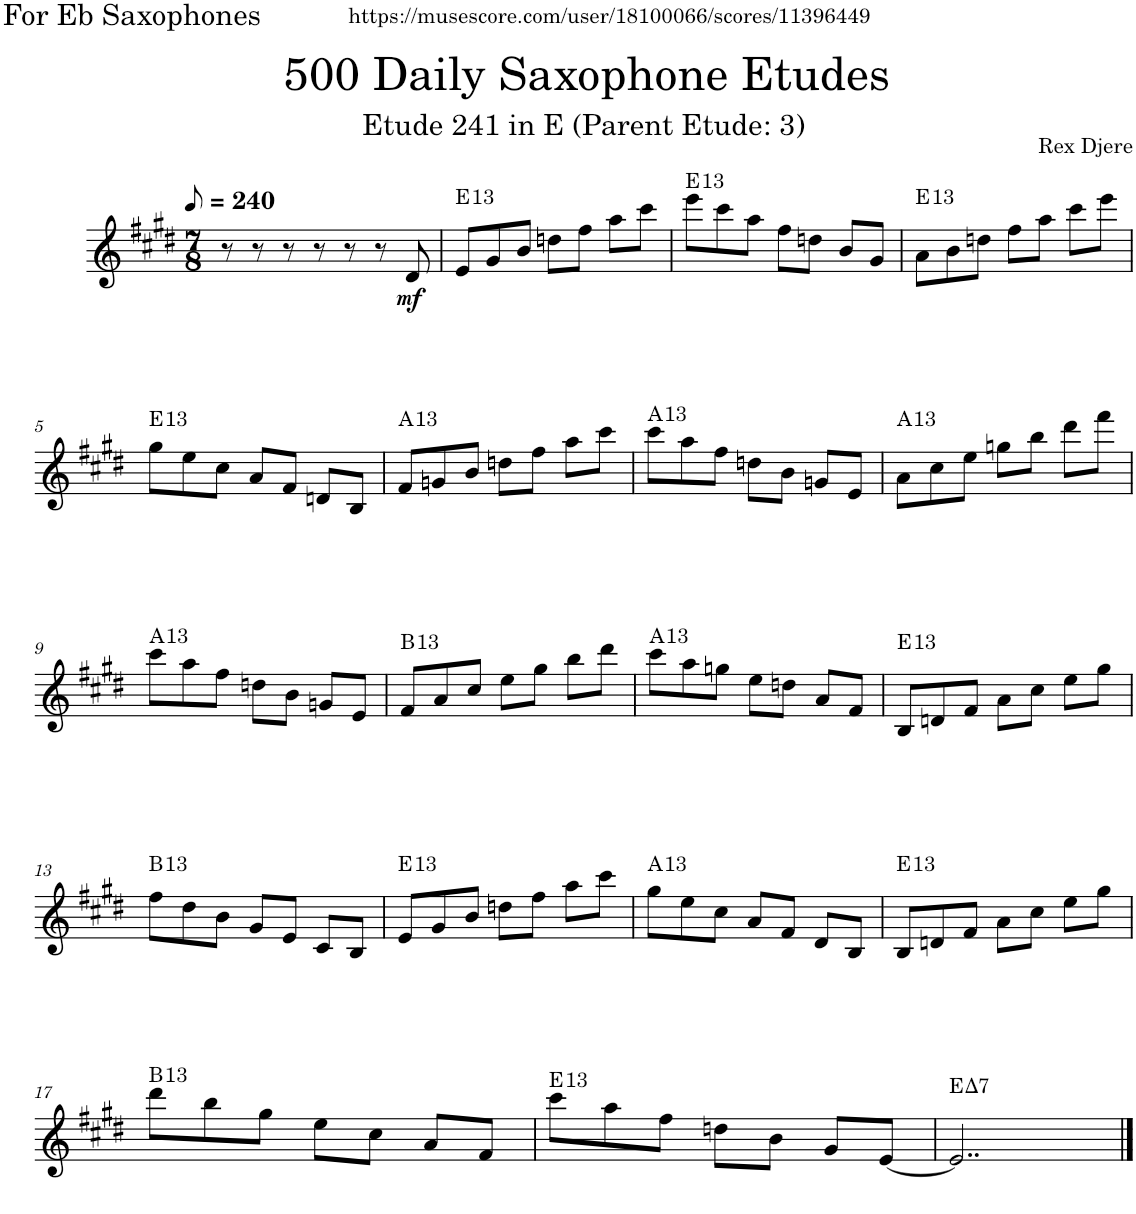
**kern	**dynam	**harte
*part1	*part1	*part1
*staff1	*staff1	*
*I"Alto Saxophone	*	*
*I'A. Sax.	*	*
*clefG2	*	*
*Trd5c9	*	*
*k[f#c#g#d#]	*	*
*M7/8	*	*
*MM120	*	*
=1	=1	=1
8r	.	.
8r	.	.
8r	.	.
8r	.	.
8r	.	.
8r	.	.
!	!LO:DY:b	!
8d#/	mf	.
=2	=2	=2
!	!	!LO:H:kt=13
8e/L	.	E:9(11,13)
8g#/	.	.
8b/J	.	.
8ddn\L	.	.
8ff#\J	.	.
8aa\L	.	.
8ccc#\J	.	.
=3	=3	=3
!	!	!LO:H:kt=13
8eee\L	.	E:9(11,13)
8ccc#\	.	.
8aa\J	.	.
8ff#\L	.	.
8ddn\J	.	.
8b/L	.	.
8g#/J	.	.
=4	=4	=4
!	!	!LO:H:kt=13
8a\L	.	E:9(11,13)
8b\	.	.
8ddn\J	.	.
8ff#\L	.	.
8aa\J	.	.
8ccc#\L	.	.
8eee\J	.	.
!!LO:LB:g=z
=5	=5	=5
!	!	!LO:H:kt=13
8gg#\L	.	E:9(11,13)
8ee\	.	.
8cc#\J	.	.
8a/L	.	.
8f#/J	.	.
8dn/L	.	.
8B/J	.	.
=6	=6	=6
!	!	!LO:H:kt=13
8f#/L	.	A:9(11,13)
8gn/	.	.
8b/J	.	.
8ddn\L	.	.
8ff#\J	.	.
8aa\L	.	.
8ccc#\J	.	.
=7	=7	=7
!	!	!LO:H:kt=13
8ccc#\L	.	A:9(11,13)
8aa\	.	.
8ff#\J	.	.
8ddn\L	.	.
8b\J	.	.
8gn/L	.	.
8e/J	.	.
=8	=8	=8
!	!	!LO:H:kt=13
8a\L	.	A:9(11,13)
8cc#\	.	.
8ee\J	.	.
8ggn\L	.	.
8bb\J	.	.
8ddd#\L	.	.
8fff#\J	.	.
!!LO:LB:g=z
=9	=9	=9
!	!	!LO:H:kt=13
8ccc#\L	.	A:9(11,13)
8aa\	.	.
8ff#\J	.	.
8ddn\L	.	.
8b\J	.	.
8gn/L	.	.
8e/J	.	.
=10	=10	=10
!	!	!LO:H:kt=13
8f#/L	.	B:9(11,13)
8a/	.	.
8cc#/J	.	.
8ee\L	.	.
8gg#\J	.	.
8bb\L	.	.
8ddd#\J	.	.
=11	=11	=11
!	!	!LO:H:kt=13
8ccc#\L	.	A:9(11,13)
8aa\	.	.
8ggn\J	.	.
8ee\L	.	.
8ddn\J	.	.
8a/L	.	.
8f#/J	.	.
=12	=12	=12
!	!	!LO:H:kt=13
8B/L	.	E:9(11,13)
8dn/	.	.
8f#/J	.	.
8a\L	.	.
8cc#\J	.	.
8ee\L	.	.
8gg#\J	.	.
!!LO:LB:g=z
=13	=13	=13
!	!	!LO:H:kt=13
8ff#\L	.	B:9(11,13)
8dd#\	.	.
8b\J	.	.
8g#/L	.	.
8e/J	.	.
8c#/L	.	.
8B/J	.	.
=14	=14	=14
!	!	!LO:H:kt=13
8e/L	.	E:9(11,13)
8g#/	.	.
8b/J	.	.
8ddn\L	.	.
8ff#\J	.	.
8aa\L	.	.
8ccc#\J	.	.
=15	=15	=15
!	!	!LO:H:kt=13
8gg#\L	.	A:9(11,13)
8ee\	.	.
8cc#\J	.	.
8a/L	.	.
8f#/J	.	.
8d#/L	.	.
8B/J	.	.
=16	=16	=16
!	!	!LO:H:kt=13
8B/L	.	E:9(11,13)
8dn/	.	.
8f#/J	.	.
8a\L	.	.
8cc#\J	.	.
8ee\L	.	.
8gg#\J	.	.
!!LO:LB:g=z
=17	=17	=17
!	!	!LO:H:kt=13
8ddd#\L	.	B:9(11,13)
8bb\	.	.
8gg#\J	.	.
8ee\L	.	.
8cc#\J	.	.
8a/L	.	.
8f#/J	.	.
=18	=18	=18
!	!	!LO:H:kt=13
8ccc#\L	.	E:9(11,13)
8aa\	.	.
8ff#\J	.	.
8ddn\L	.	.
8b\J	.	.
8g#/L	.	.
[8e/J	.	.
=19	=19	=19
!	!	!LO:H:kt=7
2..e/]	.	E:maj7
==	==	==
*-	*-	*-
